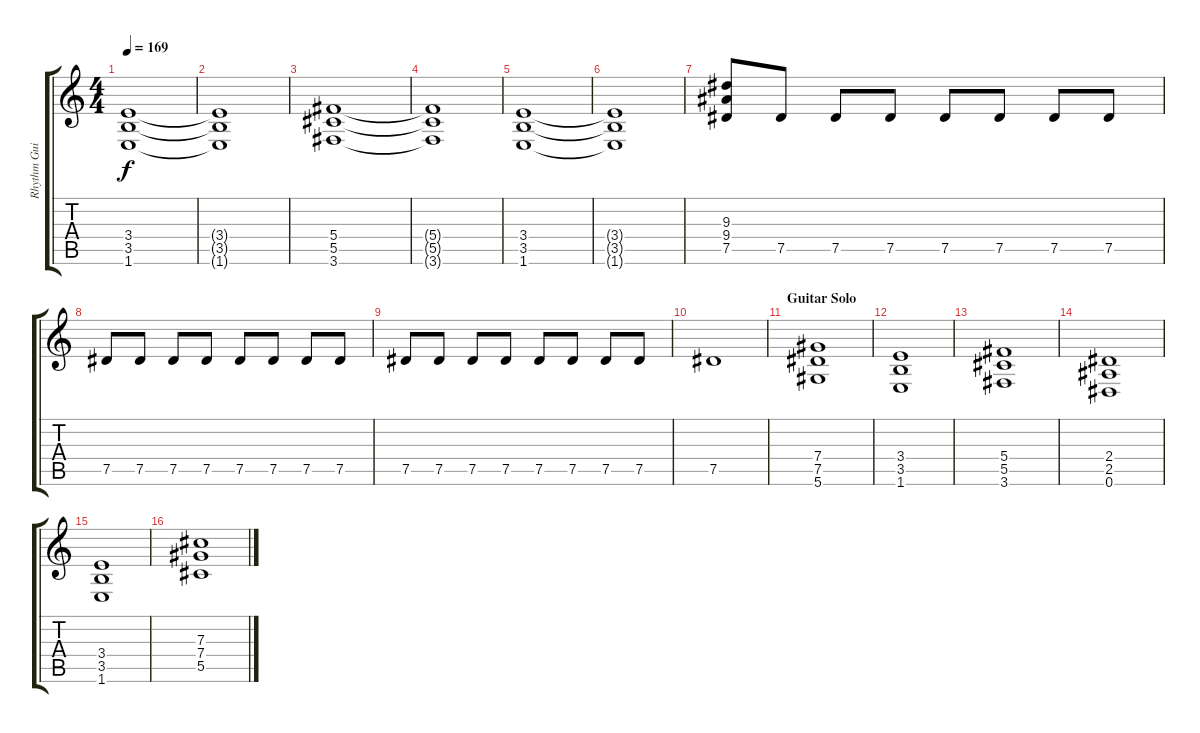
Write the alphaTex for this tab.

\track ("Rhythm Guitar" "Rhythm Gui") {instrument distortionguitar}
\staff {score tabs}
\tuning (Eb4 Bb3 Gb3 Db3 Ab2 Eb2) {hide}
\ts (4 4)
\tempo 169
\clef g2
\ks c
(3.4 3.5 1.6).1{dy f} |
(3.4{t} 3.5{t} 1.6{t}).1 |
(5.4 5.5 3.6).1 |
(5.4{t} 5.5{t} 3.6{t}).1 |
(3.4 3.5 1.6).1 |
(3.4{t} 3.5{t} 1.6{t}).1 |
(9.3 9.4 7.5).8 7.5.8 7.5.8 7.5.8 7.5.8 7.5.8 7.5.8 7.5.8 |
7.5.8 7.5.8 7.5.8 7.5.8 7.5.8 7.5.8 7.5.8 7.5.8 |
7.5.8 7.5.8 7.5.8 7.5.8 7.5.8 7.5.8 7.5.8 7.5.8 |
7.5.1 |
\section ("" "Guitar Solo")
(7.4 7.5 5.6).1 |
(3.4 3.5 1.6).1 |
(5.4 5.5 3.6).1 |
(2.4 2.5 0.6).1 |
(3.4 3.5 1.6).1 |
(7.3 7.4 5.5).1
